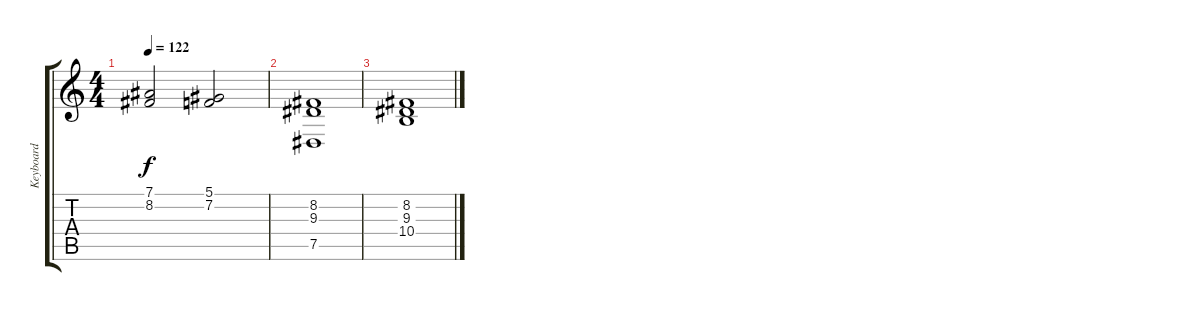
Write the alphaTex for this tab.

\track ("Keyboard" "Keyboard") {instrument choiraahs}
\staff {score tabs}
\tuning (Eb4 Bb3 Gb3 Db3 Ab2 Eb2) {hide}
\ts (4 4)
\tempo 122
\clef g2
\ks c
(7.1 8.2).2{dy f} (5.1 7.2).2 |
(8.2 9.3 7.5).1{volume 0} |
(8.2 9.3 10.4).1
